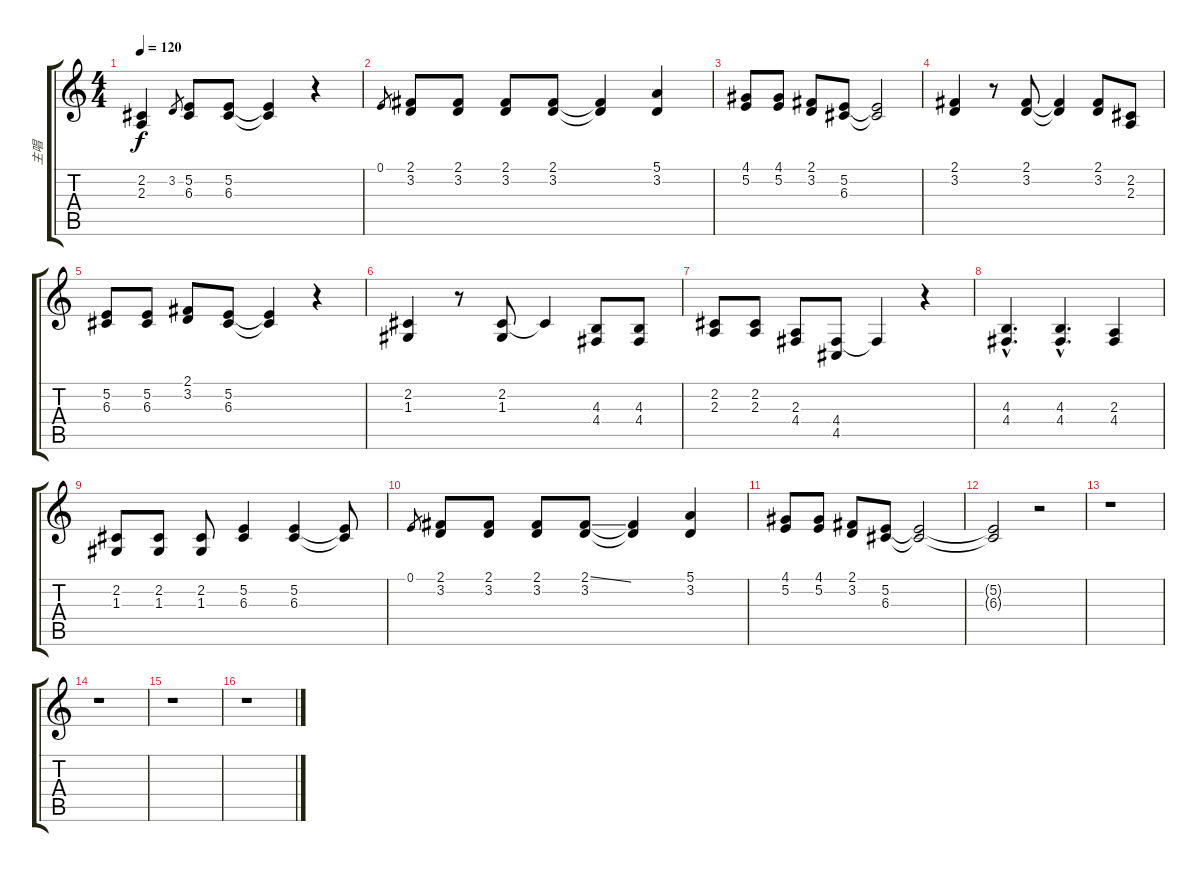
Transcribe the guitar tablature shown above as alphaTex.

\track ("主唱" "主唱") {instrument tenorsax}
\staff {score tabs}
\tuning (E4 B3 G3 D3 A2 E2) {hide}
\ts (4 4)
\tempo 120
\clef g2
\ks c
(2.2 2.3).4{dy f} 3.2.8{gr} (5.2 6.3).8 (5.2 6.3).8 (5.2{t} 6.3{t}).4 r.4 |
0.1.8{gr} (2.1 3.2).8 (2.1 3.2).8 (2.1 3.2).8 (2.1 3.2).8 (2.1{t} 3.2{t}).4 (5.1 3.2).4 |
(4.1 5.2).8 (4.1 5.2).8 (2.1 3.2).8 (5.2 6.3).8 (5.2{t} 6.3{t}).2 |
(2.1 3.2).4 r.8 (2.1 3.2).8 (2.1{t} 3.2{t}).4 (2.1 3.2).8 (2.2 2.3).8 |
(5.2 6.3).8 (5.2 6.3).8 (2.1 3.2).8 (5.2 6.3).8 (5.2{t} 6.3{t}).4 r.4 |
(2.2 1.3).4 r.8 (2.2 1.3).8 2.2{t}.4 (4.3 4.4).8 (4.3 4.4).8 |
(2.2 2.3).8 (2.2 2.3).8 (2.3 4.4).8 (4.4 4.5).8 4.4{t}.4 r.4 |
(4.3{hac} 4.4{hac}).4{d} (4.3{hac} 4.4{hac}).4{d} (2.3 4.4).4 |
(2.2 1.3).8 (2.2 1.3).8 (2.2 1.3).8 (5.2 6.3).4 (5.2 6.3).4 (5.2{t} 6.3{t}).8 |
0.1.8{gr} (2.1 3.2).8 (2.1 3.2).8 (2.1 3.2).8 (2.1{ss} 3.2).8 (2.1{t} 3.2{t}).4 (5.1 3.2).4 |
(4.1 5.2).8 (4.1 5.2).8 (2.1 3.2).8 (5.2 6.3).8 (5.2{t} 6.3{t}).2 |
(5.2{t} 6.3{t}).2 r.2 |
r.1 |
r.1 |
r.1 |
r.1
